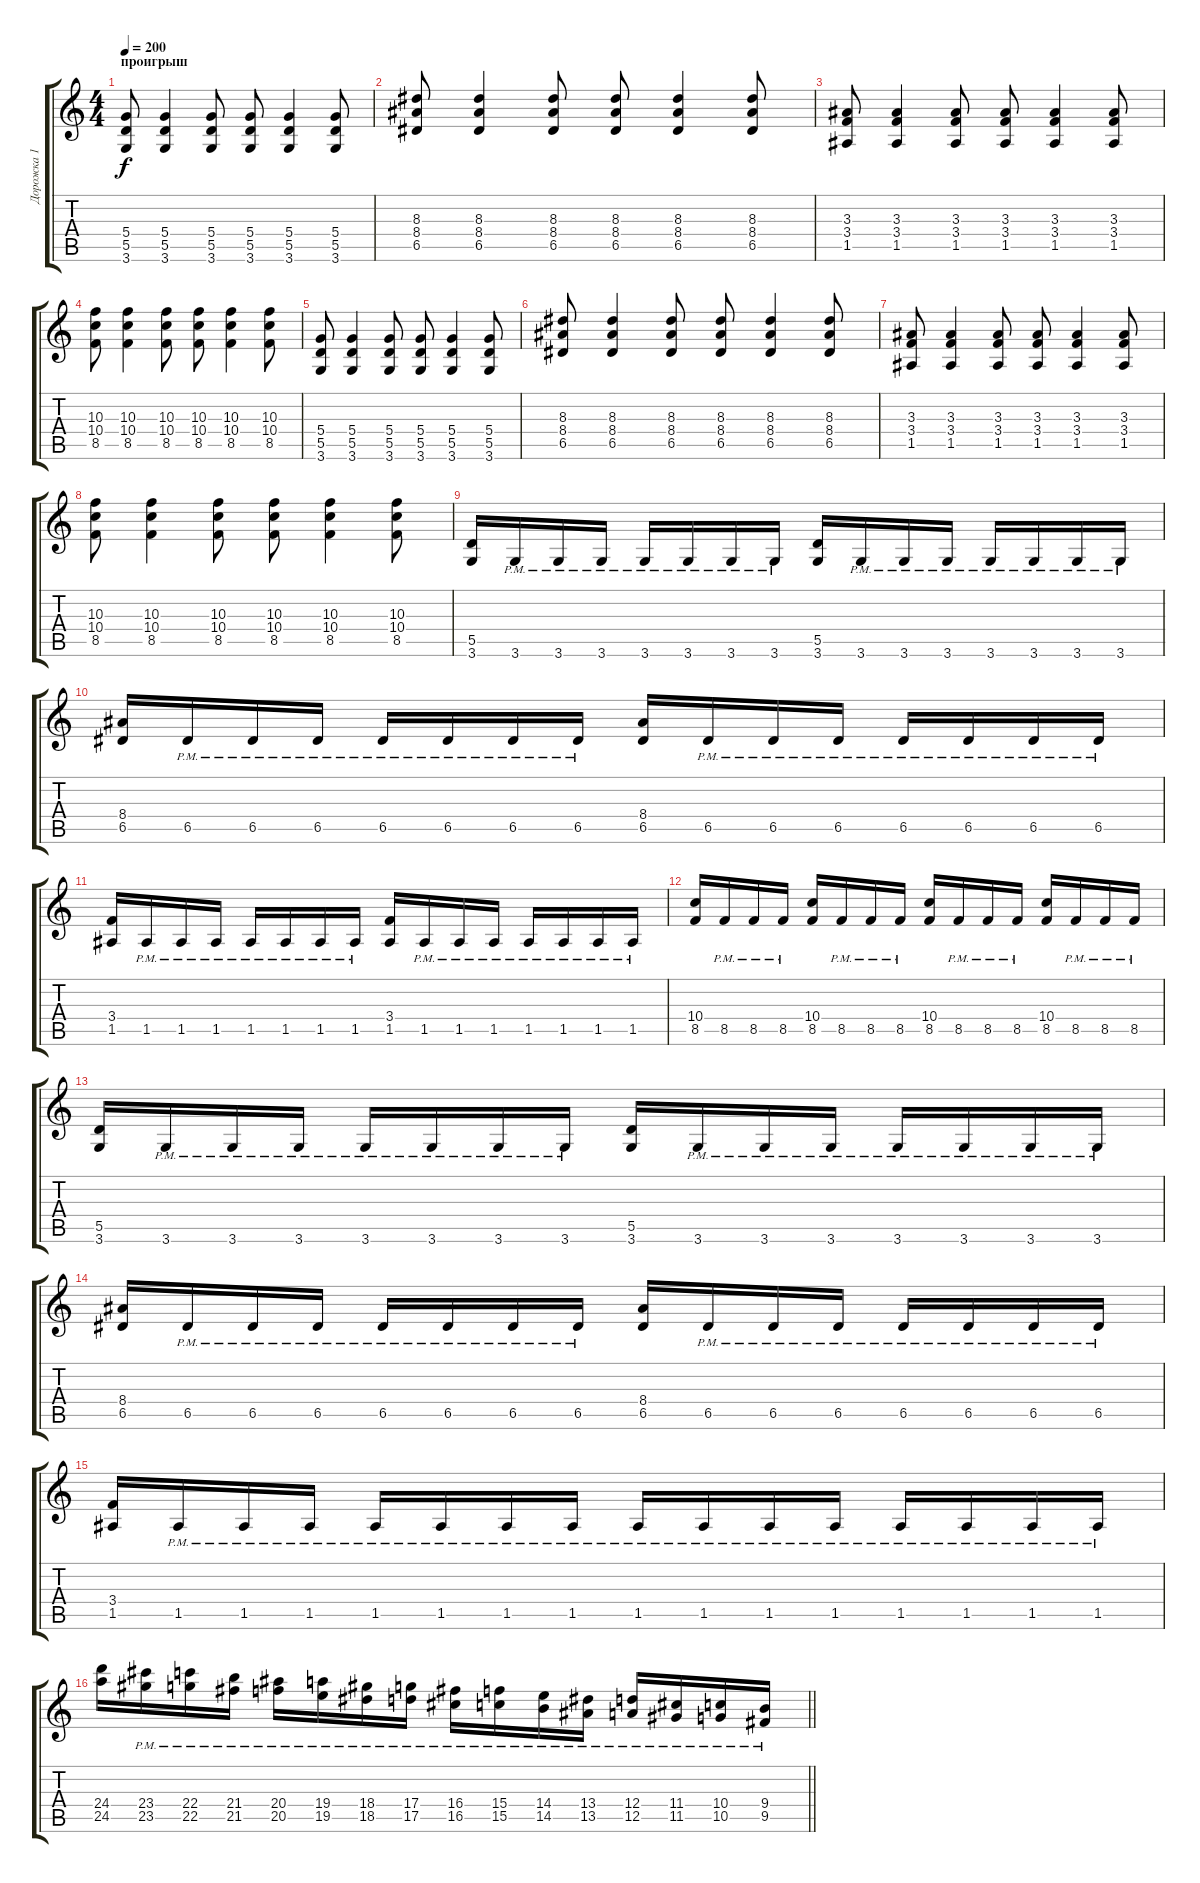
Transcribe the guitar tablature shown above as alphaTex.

\track ("Дорожка 1" "Дорожка 1") {instrument distortionguitar}
\staff {score tabs}
\tuning (E4 B3 G3 D3 A2 E2) {hide}
\ts (4 4)
\section ("" "проигрыш")
\tempo 200
\clef g2
\ks c
(5.4 5.5 3.6).8{dy f} (5.4 5.5 3.6).4 (5.4 5.5 3.6).8 (5.4 5.5 3.6).8 (5.4 5.5 3.6).4 (5.4 5.5 3.6).8 |
(8.3 8.4 6.5).8 (8.3 8.4 6.5).4 (8.3 8.4 6.5).8 (8.3 8.4 6.5).8 (8.3 8.4 6.5).4 (8.3 8.4 6.5).8 |
(3.3 3.4 1.5).8 (3.3 3.4 1.5).4 (3.3 3.4 1.5).8 (3.3 3.4 1.5).8 (3.3 3.4 1.5).4 (3.3 3.4 1.5).8 |
(10.3 10.4 8.5).8 (10.3 10.4 8.5).4 (10.3 10.4 8.5).8 (10.3 10.4 8.5).8 (10.3 10.4 8.5).4 (10.3 10.4 8.5).8 |
(5.4 5.5 3.6).8 (5.4 5.5 3.6).4 (5.4 5.5 3.6).8 (5.4 5.5 3.6).8 (5.4 5.5 3.6).4 (5.4 5.5 3.6).8 |
(8.3 8.4 6.5).8 (8.3 8.4 6.5).4 (8.3 8.4 6.5).8 (8.3 8.4 6.5).8 (8.3 8.4 6.5).4 (8.3 8.4 6.5).8 |
(3.3 3.4 1.5).8 (3.3 3.4 1.5).4 (3.3 3.4 1.5).8 (3.3 3.4 1.5).8 (3.3 3.4 1.5).4 (3.3 3.4 1.5).8 |
(10.3 10.4 8.5).8 (10.3 10.4 8.5).4 (10.3 10.4 8.5).8 (10.3 10.4 8.5).8 (10.3 10.4 8.5).4 (10.3 10.4 8.5).8 |
(5.5 3.6).16 3.6{pm}.16 3.6{pm}.16 3.6{pm}.16 3.6{pm}.16 3.6{pm}.16 3.6{pm}.16 3.6{pm}.16 (5.5 3.6).16 3.6{pm}.16 3.6{pm}.16 3.6{pm}.16 3.6{pm}.16 3.6{pm}.16 3.6{pm}.16 3.6{pm}.16 |
(8.4 6.5).16 6.5{pm}.16 6.5{pm}.16 6.5{pm}.16 6.5{pm}.16 6.5{pm}.16 6.5{pm}.16 6.5{pm}.16 (8.4 6.5).16 6.5{pm}.16 6.5{pm}.16 6.5{pm}.16 6.5{pm}.16 6.5{pm}.16 6.5{pm}.16 6.5{pm}.16 |
(3.4 1.5).16 1.5{pm}.16 1.5{pm}.16 1.5{pm}.16 1.5{pm}.16 1.5{pm}.16 1.5{pm}.16 1.5{pm}.16 (3.4 1.5).16 1.5{pm}.16 1.5{pm}.16 1.5{pm}.16 1.5{pm}.16 1.5{pm}.16 1.5{pm}.16 1.5{pm}.16 |
(10.4 8.5).16 8.5{pm}.16 8.5{pm}.16 8.5{pm}.16 (10.4 8.5).16 8.5{pm}.16 8.5{pm}.16 8.5{pm}.16 (10.4 8.5).16 8.5{pm}.16 8.5{pm}.16 8.5{pm}.16 (10.4 8.5).16 8.5{pm}.16 8.5{pm}.16 8.5{pm}.16 |
(5.5 3.6).16 3.6{pm}.16 3.6{pm}.16 3.6{pm}.16 3.6{pm}.16 3.6{pm}.16 3.6{pm}.16 3.6{pm}.16 (5.5 3.6).16 3.6{pm}.16 3.6{pm}.16 3.6{pm}.16 3.6{pm}.16 3.6{pm}.16 3.6{pm}.16 3.6{pm}.16 |
(8.4 6.5).16 6.5{pm}.16 6.5{pm}.16 6.5{pm}.16 6.5{pm}.16 6.5{pm}.16 6.5{pm}.16 6.5{pm}.16 (8.4 6.5).16 6.5{pm}.16 6.5{pm}.16 6.5{pm}.16 6.5{pm}.16 6.5{pm}.16 6.5{pm}.16 6.5{pm}.16 |
(3.4 1.5).16 1.5{pm}.16 1.5{pm}.16 1.5{pm}.16 1.5{pm}.16 1.5{pm}.16 1.5{pm}.16 1.5{pm}.16 1.5{pm}.16 1.5{pm}.16 1.5{pm}.16 1.5{pm}.16 1.5{pm}.16 1.5{pm}.16 1.5{pm}.16 1.5{pm}.16 |
\barLineRight lightlight
(24.4 24.5).16 (23.4 23.5{pm}).16 (22.4 22.5{pm}).16 (21.4 21.5{pm}).16 (20.4 20.5{pm}).16 (19.4 19.5{pm}).16 (18.4 18.5{pm}).16 (17.4 17.5{pm}).16 (16.4 16.5{pm}).16 (15.4 15.5{pm}).16 (14.4 14.5{pm}).16 (13.4 13.5{pm}).16 (12.4 12.5{pm}).16 (11.4 11.5{pm}).16 (10.4 10.5{pm}).16 (9.4 9.5{pm}).16
